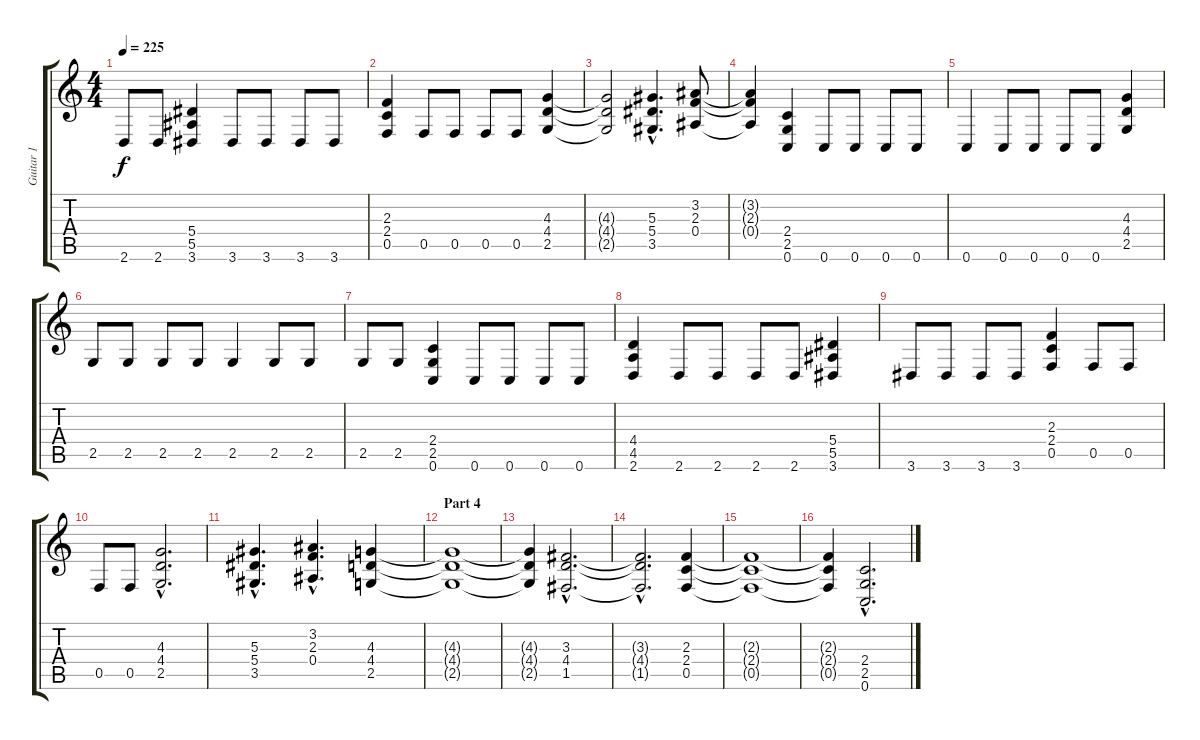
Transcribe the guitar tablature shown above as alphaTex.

\track ("Guitar 1" "Guitar 1") {instrument distortionguitar}
\staff {score tabs}
\tuning (C4 G3 Eb3 Bb2 F2 C2) {hide}
\ts (4 4)
\tempo 225
\clef g2
\ks c
2.6.8{dy f} 2.6.8 (5.4 5.5 3.6).4 3.6.8 3.6.8 3.6.8 3.6.8 |
(2.3 2.4 0.5).4 0.5.8 0.5.8 0.5.8 0.5.8 (4.3 4.4 2.5).4 |
(4.3{t} 4.4{t} 2.5{t}).2 (5.3{hac} 5.4{hac} 3.5{hac}).4{d} (3.2 2.3 0.4).8 |
(3.2{t} 2.3{t} 0.4{t}).4 (2.4 2.5 0.6).4 0.6.8 0.6.8 0.6.8 0.6.8 |
0.6.4 0.6.8 0.6.8 0.6.8 0.6.8 (4.3 4.4 2.5).4 |
2.5.8 2.5.8 2.5.8 2.5.8 2.5.4 2.5.8 2.5.8 |
2.5.8 2.5.8 (2.4 2.5 0.6).4 0.6.8 0.6.8 0.6.8 0.6.8 |
(4.4 4.5 2.6).4 2.6.8 2.6.8 2.6.8 2.6.8 (5.4 5.5 3.6).4 |
3.6.8 3.6.8 3.6.8 3.6.8 (2.3 2.4 0.5).4 0.5.8 0.5.8 |
0.5.8 0.5.8 (4.3{hac} 4.4{hac} 2.5{hac}).2{d} |
(5.3{hac} 5.4{hac} 3.5{hac}).4{d} (3.2{hac} 2.3{hac} 0.4{hac}).4{d} (4.3 4.4 2.5).4 |
\section ("" "Part 4")
(4.3{t} 4.4{t} 2.5{t}).1 |
(4.3{t} 4.4{t} 2.5{t}).4 (3.3{hac} 4.4{hac} 1.5{hac}).2{d} |
(3.3{hac t} 4.4{hac t} 1.5{hac t}).2{d} (2.3 2.4 0.5).4 |
(2.3{t} 2.4{t} 0.5{t}).1 |
(2.3{t} 2.4{t} 0.5{t}).4 (2.4{hac} 2.5{hac} 0.6{hac}).2{d}
